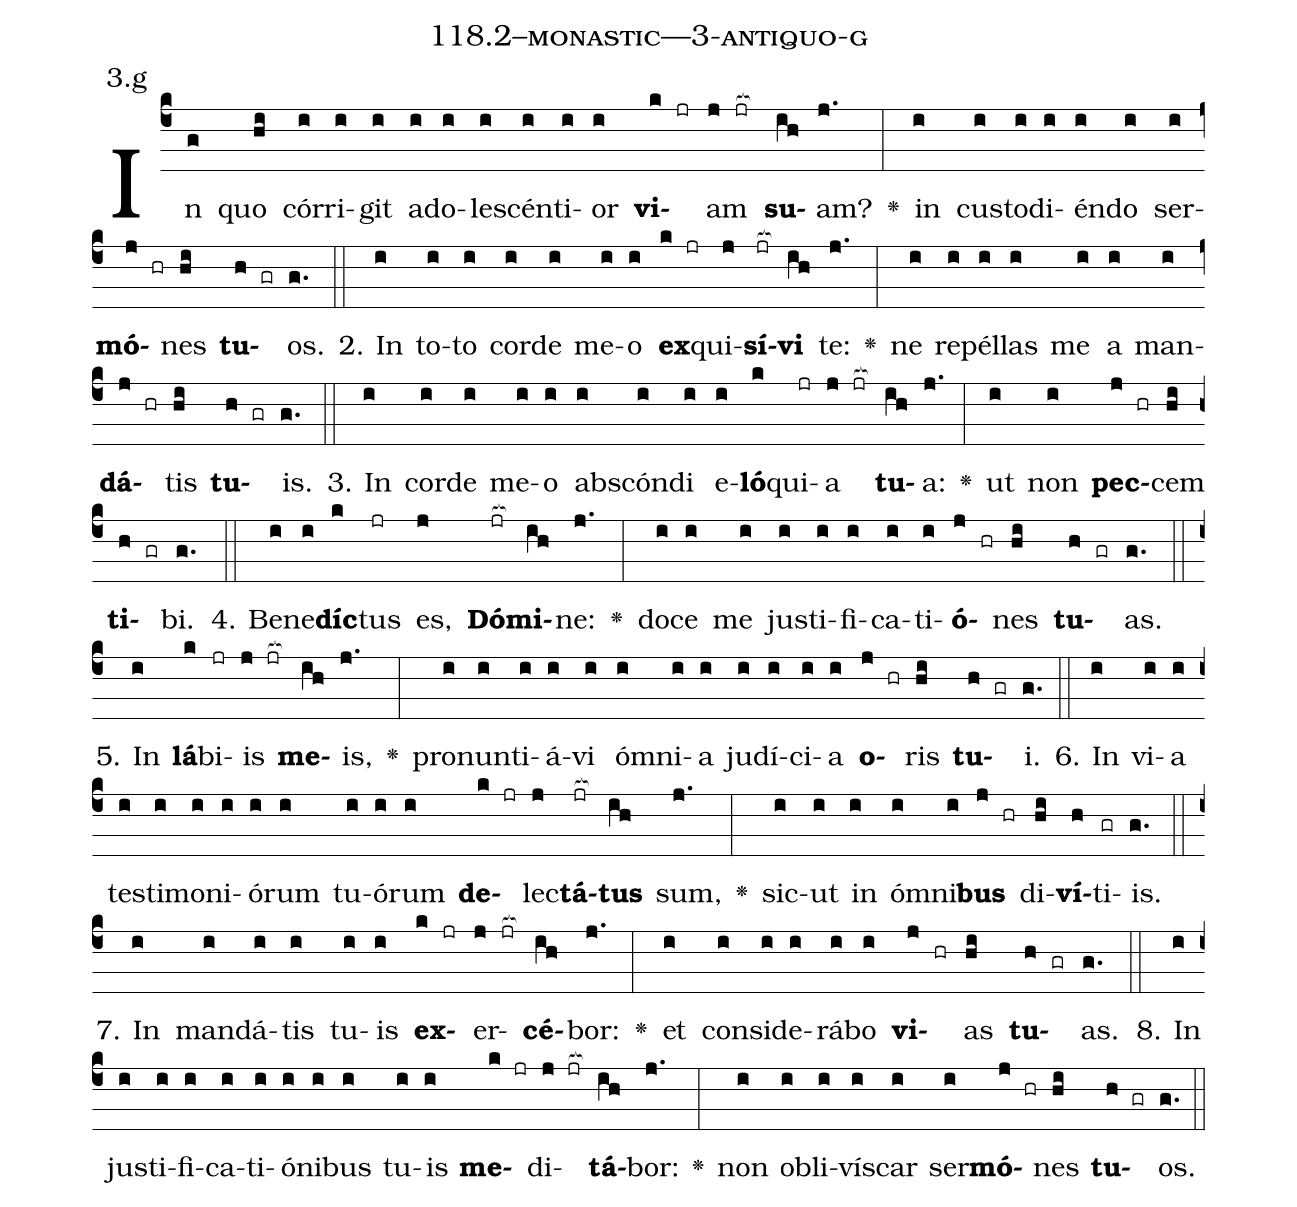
name: 118.2--monastic---3-antiquo-g;
annotation: 3.g;
%%
(c4)In(g) quo(hi) cór(i)ri(i)git(i) ad(i)o(i)le(i)scén(i)ti(i)or(i) <b>vi</b>(k jr)am(j jr[ocb:1{]) <b>su</b>(ih[ocb:0}])am?(j.) <v>\greheightstar</v>(:) in(i) cus(i)to(i)di(i)én(i)do(i) ser(i)<b>mó</b>(j hr)nes(hi) <b>tu</b>(h gr)os.(g.) (::)
2. In(i) to(i)to(i) cor(i)de(i) me(i)o(i) <b>ex</b>(k jr)qui(j)<b>sí</b>(jr[ocb:1{])<b>vi</b>(ih[ocb:0}]) te:(j.) <v>\greheightstar</v>(:) ne(i) re(i)pél(i)las(i) me(i) a(i) man(i)<b>dá</b>(j hr)tis(hi) <b>tu</b>(h gr)is.(g.) (::)
3. In(i) cor(i)de(i) me(i)o(i) abs(i)cón(i)di(i) e(i)<b>ló</b>(k)qui(jr)a(j jr[ocb:1{]) <b>tu</b>(ih[ocb:0}])a:(j.) <v>\greheightstar</v>(:) ut(i) non(i) <b>pec</b>(j hr)cem(hi) <b>ti</b>(h gr)bi.(g.) (::)
4. Be(i)ne(i)<b>díc</b>(k)tus(jr) es,(j) <b>Dó</b>(jr[ocb:1{])<b>mi</b>(ih[ocb:0}])ne:(j.) <v>\greheightstar</v>(:) do(i)ce(i) me(i) jus(i)ti(i)fi(i)ca(i)ti(i)<b>ó</b>(j hr)nes(hi) <b>tu</b>(h gr)as.(g.) (::)
5. In(i) <b>lá</b>(k)bi(jr)is(j jr[ocb:1{]) <b>me</b>(ih[ocb:0}])is,(j.) <v>\greheightstar</v>(:) pro(i)nun(i)ti(i)á(i)vi(i) óm(i)ni(i)a(i) ju(i)dí(i)ci(i)a(i) <b>o</b>(j hr)ris(hi) <b>tu</b>(h gr)i.(g.) (::)
6. In(i) vi(i)a(i) tes(i)ti(i)mo(i)ni(i)ó(i)rum(i) tu(i)ó(i)rum(i) <b>de</b>(k jr)lec(j)<b>tá</b>(jr[ocb:1{])<b>tus</b>(ih[ocb:0}]) sum,(j.) <v>\greheightstar</v>(:) sic(i)ut(i) in(i) óm(i)ni(i)<b>bus</b>(j hr) di(hi)<b>ví</b>(h)ti(gr)is.(g.) (::)
7. In(i) man(i)dá(i)tis(i) tu(i)is(i) <b>ex</b>(k jr)er(j jr[ocb:1{])<b>cé</b>(ih[ocb:0}])bor:(j.) <v>\greheightstar</v>(:) et(i) con(i)si(i)de(i)rá(i)bo(i) <b>vi</b>(j hr)as(hi) <b>tu</b>(h gr)as.(g.) (::)
8. In(i) jus(i)ti(i)fi(i)ca(i)ti(i)ó(i)ni(i)bus(i) tu(i)is(i) <b>me</b>(k jr)di(j jr[ocb:1{])<b>tá</b>(ih[ocb:0}])bor:(j.) <v>\greheightstar</v>(:) non(i) ob(i)li(i)vís(i)car(i) ser(i)<b>mó</b>(j hr)nes(hi) <b>tu</b>(h gr)os.(g.) (::)
